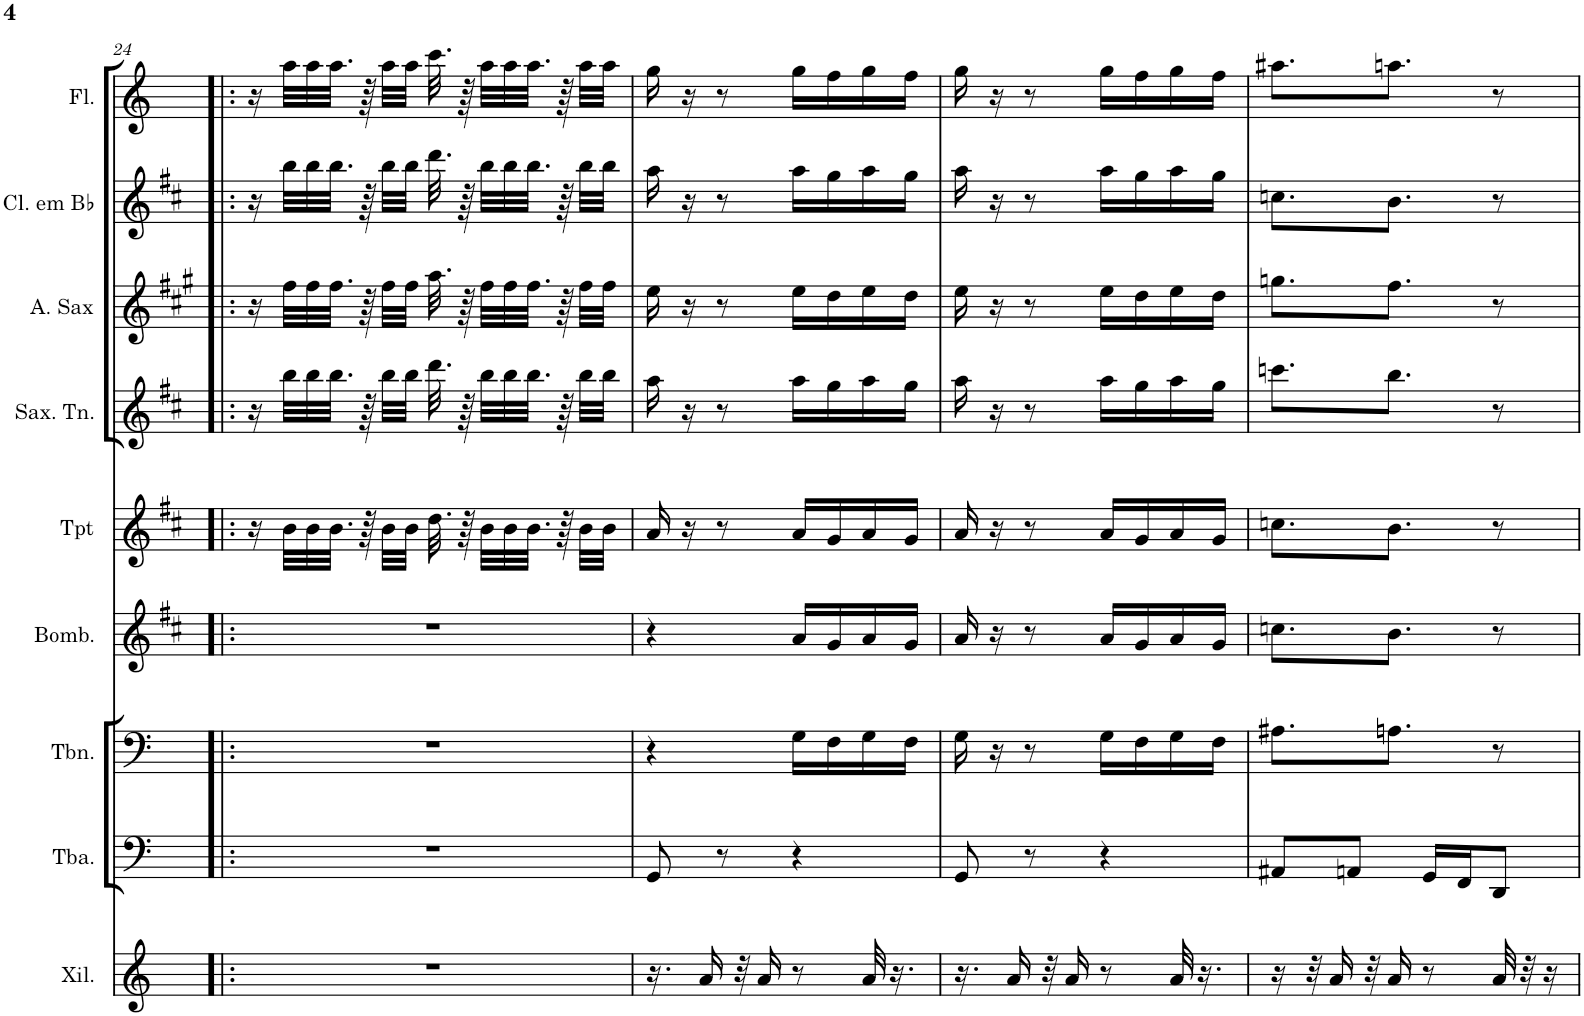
**kern	**kern	**kern	**kern	**kern	**kern	**kern	**kern	**kern
*part9	*part8	*part7	*part6	*part5	*part4	*part3	*part2	*part1
*staff9	*staff8	*staff7	*staff6	*staff5	*staff4	*staff3	*staff2	*staff1
*I"Xilofone	*I"Tuba	*I"Trombone	*I"Bombardino	*I"Trompete	*I"Sax Tenor	*I"Sax Alto	*I"Clarineta	*I"Flauta
*I'Xil.	*I'Tba.	*I'Tbn.	*I'Bomb.	*I'Tpt	*I'Sax. Tn.	*	*	*I'Fl.
!!LO:PB:g=z
*clefG2	*clefF4	*clefF4	*clefG2	*clefG2	*clefG2	*clefG2	*clefG2	*clefG2
*Trd-7c-12	*	*	*Trd8c14	*Trd1c2	*Trd8c14	*Trd5c9	*Trd1c2	*
*k[]	*k[]	*k[]	*k[f#c#]	*k[f#c#]	*k[f#c#]	*k[f#c#g#]	*k[f#c#]	*k[]
*M2/4	*M2/4	*M2/4	*M2/4	*M2/4	*M2/4	*M2/4	*M2/4	*M2/4
=24!|:	=24!|:	=24!|:	=24!|:	=24!|:	=24!|:	=24!|:	=24!|:	=24!|:
2r	2r	2r	2r	16r	16r	16r	16r	16r
.	.	.	.	32b\LLL	32bb\LLL	32ff#\LLL	32bb\LLL	32aa\LLL
.	.	.	.	32b\	32bb\	32ff#\	32bb\	32aa\
.	.	.	.	32.b\JJJ	32.bb\JJJ	32.ff#\JJJ	32.bb\JJJ	32.aa\JJJ
.	.	.	.	64r	64r	64r	64r	64r
.	.	.	.	32b\LLL	32bb\LLL	32ff#\LLL	32bb\LLL	32aa\LLL
.	.	.	.	32b\JJJ	32bb\JJJ	32ff#\JJJ	32bb\JJJ	32aa\JJJ
.	.	.	.	32.dd\	32.ddd\	32.aa\	32.ddd\	32.ccc\
.	.	.	.	64r	64r	64r	64r	64r
.	.	.	.	32b\LLL	32bb\LLL	32ff#\LLL	32bb\LLL	32aa\LLL
.	.	.	.	32b\	32bb\	32ff#\	32bb\	32aa\
.	.	.	.	32.b\JJJ	32.bb\JJJ	32.ff#\JJJ	32.bb\JJJ	32.aa\JJJ
.	.	.	.	64r	64r	64r	64r	64r
.	.	.	.	32b\LLL	32bb\LLL	32ff#\LLL	32bb\LLL	32aa\LLL
.	.	.	.	32b\JJJ	32bb\JJJ	32ff#\JJJ	32bb\JJJ	32aa\JJJ
=25	=25	=25	=25	=25	=25	=25	=25	=25
16.r	8GG/	4r	4r	16a/	16aa\	16ee\	16aa\	16gg\
.	.	.	.	16r	16r	16r	16r	16r
16a/	.	.	.	.	.	.	.	.
.	8r	.	.	8r	8r	8r	8r	8r
32r	.	.	.	.	.	.	.	.
16a/	.	.	.	.	.	.	.	.
8r	4r	16G\LL	16a/LL	16a/LL	16aa\LL	16ee\LL	16aa\LL	16gg\LL
.	.	16F\	16g/	16g/	16gg\	16dd\	16gg\	16ff\
32a/	.	16G\	16a/	16a/	16aa\	16ee\	16aa\	16gg\
16.r	.	.	.	.	.	.	.	.
.	.	16F\JJ	16g/JJ	16g/JJ	16gg\JJ	16dd\JJ	16gg\JJ	16ff\JJ
=26	=26	=26	=26	=26	=26	=26	=26	=26
16.r	8GG/	16G\	16a/	16a/	16aa\	16ee\	16aa\	16gg\
.	.	16r	16r	16r	16r	16r	16r	16r
16a/	.	.	.	.	.	.	.	.
.	8r	8r	8r	8r	8r	8r	8r	8r
32r	.	.	.	.	.	.	.	.
16a/	.	.	.	.	.	.	.	.
8r	4r	16G\LL	16a/LL	16a/LL	16aa\LL	16ee\LL	16aa\LL	16gg\LL
.	.	16F\	16g/	16g/	16gg\	16dd\	16gg\	16ff\
32a/	.	16G\	16a/	16a/	16aa\	16ee\	16aa\	16gg\
16.r	.	.	.	.	.	.	.	.
.	.	16F\JJ	16g/JJ	16g/JJ	16gg\JJ	16dd\JJ	16gg\JJ	16ff\JJ
=27	=27	=27	=27	=27	=27	=27	=27	=27
16r	8AA#X/L	8.A#X\L	8.ccn\L	8.ccn\L	8.cccn\L	8.ggn\L	8.ccn\L	8.aa#X\L
32r	.	.	.	.	.	.	.	.
16a/	.	.	.	.	.	.	.	.
.	8AAn/J	.	.	.	.	.	.	.
32r	.	.	.	.	.	.	.	.
16a/	.	8.An\J	8.b\J	8.b\J	8.bb\J	8.ff#\J	8.b\J	8.aan\J
8r	16GG/LL	.	.	.	.	.	.	.
.	16FF/J	.	.	.	.	.	.	.
32a/	8DD/J	8r	8r	8r	8r	8r	8r	8r
32r	.	.	.	.	.	.	.	.
16r	.	.	.	.	.	.	.	.
=	=	=	=	=	=	=	=	=
*-	*-	*-	*-	*-	*-	*-	*-	*-
